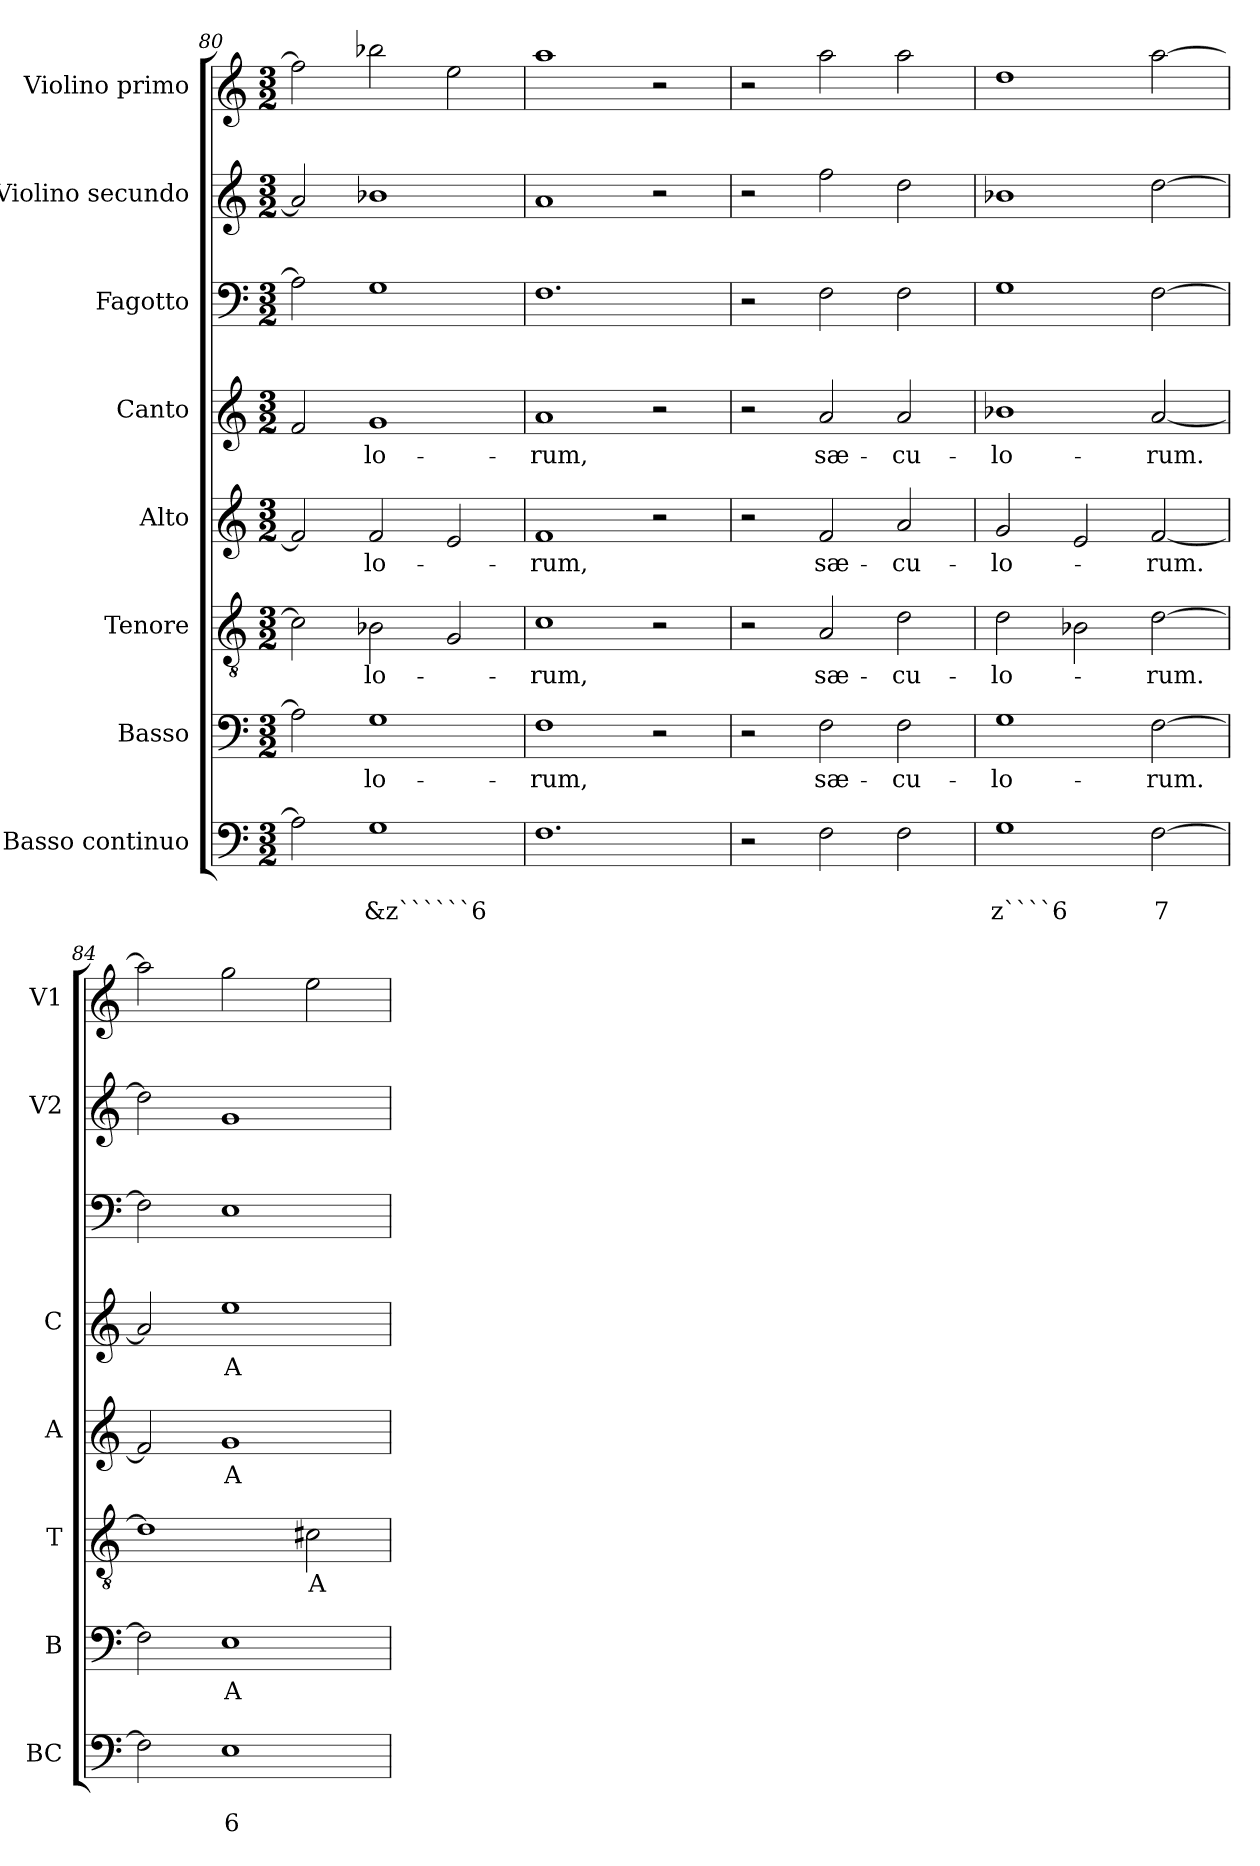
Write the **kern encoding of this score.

**kern	**text	**text	**kern	**text	**kern	**text	**kern	**text	**kern	**text	**kern	**kern	**kern
*part8	*part8	*part8	*part7	*part7	*part6	*part6	*part5	*part5	*part4	*part4	*part3	*part2	*part1
*staff8	*staff8	*staff8	*staff7	*staff7	*staff6	*staff6	*staff5	*staff5	*staff4	*staff4	*staff3	*staff2	*staff1
*I"Basso continuo	*	*	*I"Basso	*	*I"Tenore	*	*I"Alto	*	*I"Canto	*	*I"Fagotto	*I"Violino secundo	*I"Violino primo
*I'BC	*	*	*I'B	*	*I'T	*	*I'A	*	*I'C	*	*	*I'V2	*I'V1
!!LO:PB:g=z
*clefF4	*	*	*clefF4	*	*clefGv2	*	*clefG2	*	*clefG2	*	*clefF4	*clefG2	*clefG2
*k[]	*	*	*k[]	*	*k[]	*	*k[]	*	*k[]	*	*k[]	*k[]	*k[]
*C:	*	*	*C:	*	*C:	*	*C:	*	*C:	*	*C:	*C:	*C:
*M3/2	*	*	*M3/2	*	*M3/2	*	*M3/2	*	*M3/2	*	*M3/2	*M3/2	*M3/2
=80	=80	=80	=80	=80	=80	=80	=80	=80	=80	=80	=80	=80	=80
2A\]	.	.	2A\]	.	2c\]	.	2f/]	.	2f/	.	2A\]	2a/]	2ff\]
!	!	!LO:LY:b	!	!LO:LY:b	!	!LO:LY:b	!	!LO:LY:b	!	!LO:LY:b	!	!	!
1G	.	&z``````6	1G	-lo-	2B-X\	-lo-	2f/	-lo-	1g	-lo-	1G	1b-X	2bb-X\
.	.	.	.	.	2G/	.	2e/	.	.	.	.	.	2ee\
=81	=81	=81	=81	=81	=81	=81	=81	=81	=81	=81	=81	=81	=81
!	!	!	!	!LO:LY:b	!	!LO:LY:b	!	!LO:LY:b	!	!LO:LY:b	!	!	!
1.F	.	.	1F	-rum,	1c	-rum,	1f	-rum,	1a	-rum,	1.F	1a	1aa
.	.	.	2r	.	2r	.	2r	.	2r	.	.	2r	2r
=82	=82	=82	=82	=82	=82	=82	=82	=82	=82	=82	=82	=82	=82
2r	.	.	2r	.	2r	.	2r	.	2r	.	2r	2r	2r
!	!	!	!	!LO:LY:b	!	!LO:LY:b	!	!LO:LY:b	!	!LO:LY:b	!	!	!
2F\	.	.	2F\	sæ-	2A/	sæ-	2f/	sæ-	2a/	sæ-	2F\	2ff\	2aa\
!	!	!	!	!LO:LY:b	!	!LO:LY:b	!	!LO:LY:b	!	!LO:LY:b	!	!	!
2F\	.	.	2F\	-cu-	2d\	-cu-	2a/	-cu-	2a/	-cu-	2F\	2dd\	2aa\
=83	=83	=83	=83	=83	=83	=83	=83	=83	=83	=83	=83	=83	=83
!	!	!LO:LY:b	!	!LO:LY:b	!	!LO:LY:b	!	!LO:LY:b	!	!LO:LY:b	!	!	!
1G	.	z````6	1G	-lo-	2d\	-lo-	2g/	-lo-	1b-X	-lo-	1G	1b-X	1dd
.	.	.	.	.	2B-X\	.	2e/	.	.	.	.	.	.
!	!	!LO:LY:b	!	!LO:LY:b	!	!LO:LY:b	!	!LO:LY:b	!	!LO:LY:b	!	!	!
[2F\	.	7	[2F\	-rum.	[2d\	-rum.	[2f/	-rum.	[2a/	-rum.	[2F\	[2dd\	[2aa\
=84	=84	=84	=84	=84	=84	=84	=84	=84	=84	=84	=84	=84	=84
2F\]	.	.	2F\]	.	1d]	.	2f/]	.	2a/]	.	2F\]	2dd\]	2aa\]
!	!	!LO:LY:b	!	!LO:LY:b	!	!	!	!LO:LY:b	!	!LO:LY:b	!	!	!
1E	.	6	1E	A-	.	.	1g	A-	1ee	A-	1E	1g	2gg\
!	!	!	!	!	!	!LO:LY:b	!	!	!	!	!	!	!
.	.	.	.	.	2c#X\	A-	.	.	.	.	.	.	2ee\
=	=	=	=	=	=	=	=	=	=	=	=	=	=
*-	*-	*-	*-	*-	*-	*-	*-	*-	*-	*-	*-	*-	*-
